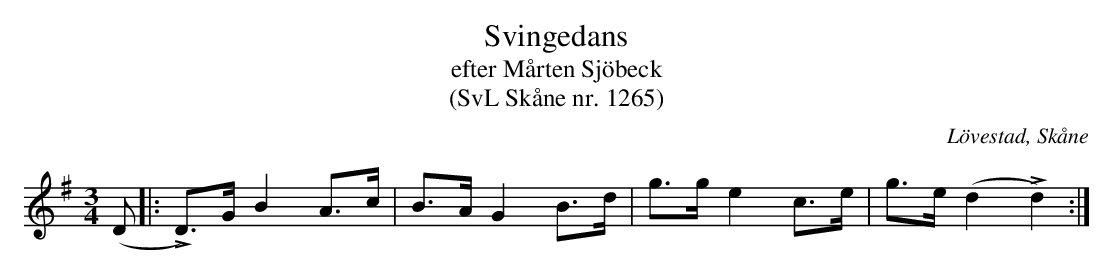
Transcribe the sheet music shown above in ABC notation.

X:1
T:Svingedans
T:efter Mårten Sjöbeck
T:(SvL Skåne nr. 1265)
O:Lövestad, Skåne
M:3/4
L:1/8
Q:1/4=108
K:G
(D |: LD)>G B2 A>c | B>A G2 B>d | g>g e2 c>e | g>e (d2 Ld2) :|
|:  :|
